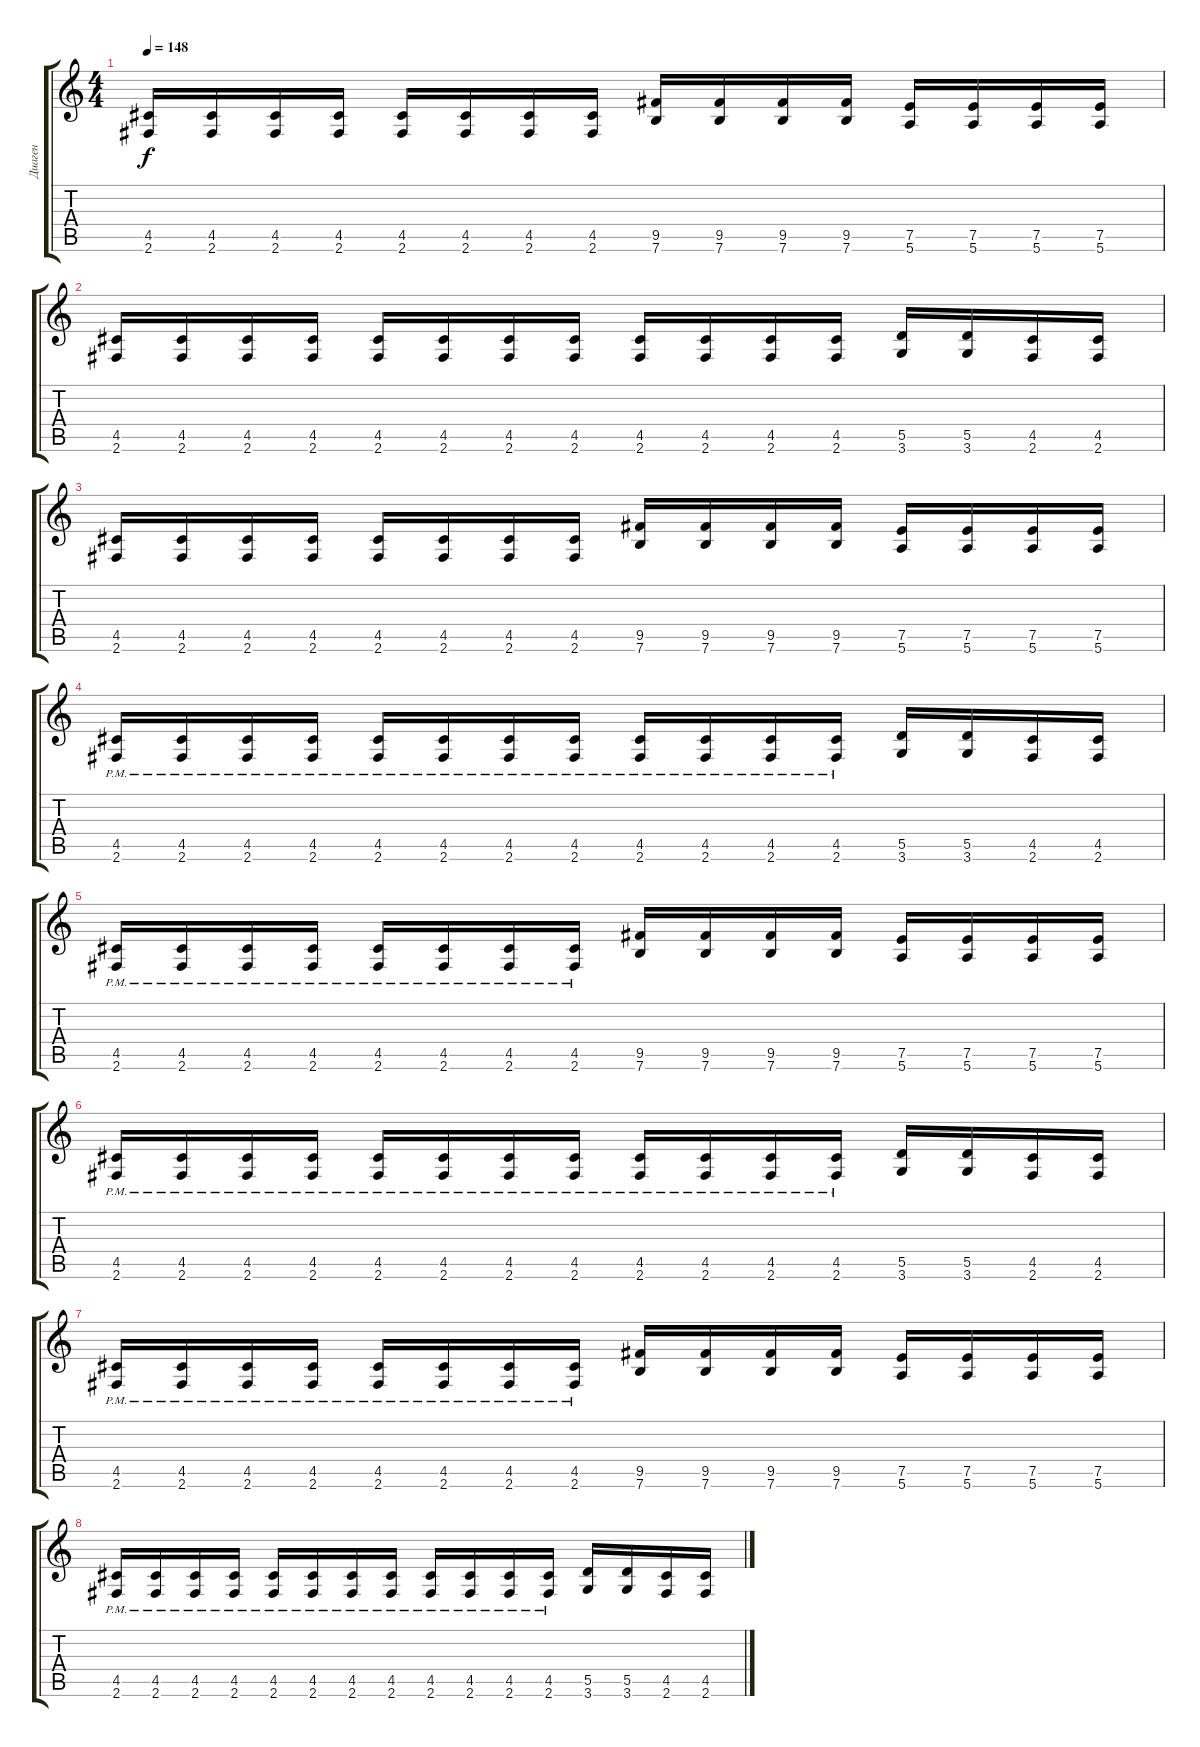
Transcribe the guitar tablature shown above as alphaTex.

\track ("Диаген" "Диаген") {instrument distortionguitar}
\staff {score tabs}
\tuning (E4 B3 G3 D3 A2 E2) {hide}
\ts (4 4)
\tempo 148
\clef g2
\ks c
(4.5 2.6).16{dy f} (4.5 2.6).16 (4.5 2.6).16 (4.5 2.6).16 (4.5 2.6).16 (4.5 2.6).16 (4.5 2.6).16 (4.5 2.6).16 (9.5 7.6).16 (9.5 7.6).16 (9.5 7.6).16 (9.5 7.6).16 (7.5 5.6).16 (7.5 5.6).16 (7.5 5.6).16 (7.5 5.6).16 |
(4.5 2.6).16 (4.5 2.6).16 (4.5 2.6).16 (4.5 2.6).16 (4.5 2.6).16 (4.5 2.6).16 (4.5 2.6).16 (4.5 2.6).16 (4.5 2.6).16 (4.5 2.6).16 (4.5 2.6).16 (4.5 2.6).16 (5.5 3.6).16 (5.5 3.6).16 (4.5 2.6).16 (4.5 2.6).16 |
(4.5 2.6).16 (4.5 2.6).16 (4.5 2.6).16 (4.5 2.6).16 (4.5 2.6).16 (4.5 2.6).16 (4.5 2.6).16 (4.5 2.6).16 (9.5 7.6).16 (9.5 7.6).16 (9.5 7.6).16 (9.5 7.6).16 (7.5 5.6).16 (7.5 5.6).16 (7.5 5.6).16 (7.5 5.6).16 |
(4.5{pm} 2.6{pm}).16 (4.5{pm} 2.6{pm}).16 (4.5{pm} 2.6{pm}).16 (4.5{pm} 2.6{pm}).16 (4.5{pm} 2.6{pm}).16 (4.5{pm} 2.6{pm}).16 (4.5{pm} 2.6{pm}).16 (4.5{pm} 2.6{pm}).16 (4.5{pm} 2.6{pm}).16 (4.5{pm} 2.6{pm}).16 (4.5{pm} 2.6{pm}).16 (4.5{pm} 2.6{pm}).16 (5.5 3.6).16 (5.5 3.6).16 (4.5 2.6).16 (4.5 2.6).16 |
(4.5{pm} 2.6{pm}).16 (4.5{pm} 2.6{pm}).16 (4.5{pm} 2.6{pm}).16 (4.5{pm} 2.6{pm}).16 (4.5{pm} 2.6{pm}).16 (4.5{pm} 2.6{pm}).16 (4.5{pm} 2.6{pm}).16 (4.5{pm} 2.6{pm}).16 (9.5 7.6).16 (9.5 7.6).16 (9.5 7.6).16 (9.5 7.6).16 (7.5 5.6).16 (7.5 5.6).16 (7.5 5.6).16 (7.5 5.6).16 |
(4.5{pm} 2.6{pm}).16 (4.5{pm} 2.6{pm}).16 (4.5{pm} 2.6{pm}).16 (4.5{pm} 2.6{pm}).16 (4.5{pm} 2.6{pm}).16 (4.5{pm} 2.6{pm}).16 (4.5{pm} 2.6{pm}).16 (4.5{pm} 2.6{pm}).16 (4.5{pm} 2.6{pm}).16 (4.5{pm} 2.6{pm}).16 (4.5{pm} 2.6{pm}).16 (4.5{pm} 2.6{pm}).16 (5.5 3.6).16 (5.5 3.6).16 (4.5 2.6).16 (4.5 2.6).16 |
(4.5{pm} 2.6{pm}).16 (4.5{pm} 2.6{pm}).16 (4.5{pm} 2.6{pm}).16 (4.5{pm} 2.6{pm}).16 (4.5{pm} 2.6{pm}).16 (4.5{pm} 2.6{pm}).16 (4.5{pm} 2.6{pm}).16 (4.5{pm} 2.6{pm}).16 (9.5 7.6).16 (9.5 7.6).16 (9.5 7.6).16 (9.5 7.6).16 (7.5 5.6).16 (7.5 5.6).16 (7.5 5.6).16 (7.5 5.6).16 |
(4.5{pm} 2.6{pm}).16 (4.5{pm} 2.6{pm}).16 (4.5{pm} 2.6{pm}).16 (4.5{pm} 2.6{pm}).16 (4.5{pm} 2.6{pm}).16 (4.5{pm} 2.6{pm}).16 (4.5{pm} 2.6{pm}).16 (4.5{pm} 2.6{pm}).16 (4.5{pm} 2.6{pm}).16 (4.5{pm} 2.6{pm}).16 (4.5{pm} 2.6{pm}).16 (4.5{pm} 2.6{pm}).16 (5.5 3.6).16 (5.5 3.6).16 (4.5 2.6).16 (4.5 2.6).16
